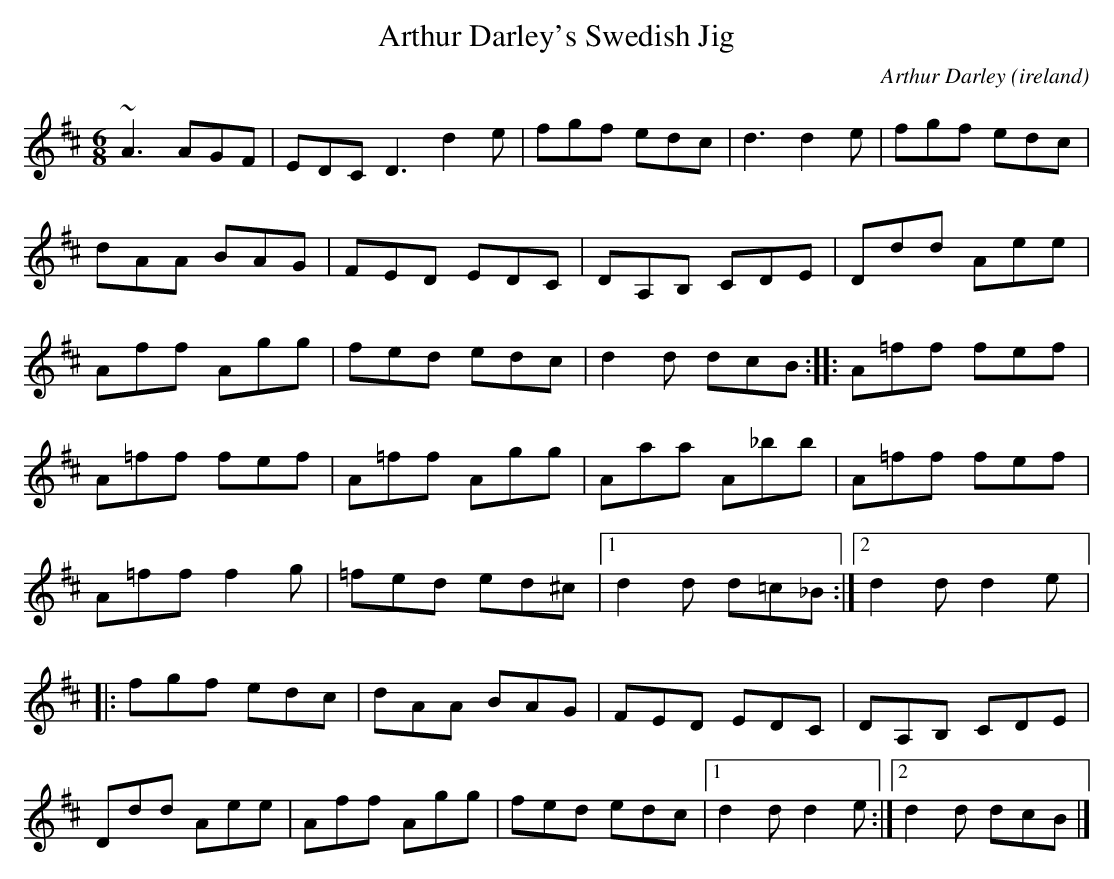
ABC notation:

X:1
T:Arthur Darley's Swedish Jig
O:ireland
M:6/8
C:Arthur Darley
K:D
~A3 AGF|\
M:9/8\
EDC D3 d2e|\
M:6/8\
fgf edc|d3 d2e|\
fgf edc|dAA BAG|FED EDC|DA,B, CDE|\
Ddd Aee|Aff Agg|fed edc|d2d dcB::\
A=ff fef|A=ff fef|A=ff Agg|Aaa A_bb|\
A=ff fef|A=ff f2g|=fed ed^c\
|1 d2d d=c_B:|2 d2d d2e|:\
fgf edc|dAA BAG|FED EDC|DA,B, CDE|\
Ddd Aee|Aff Agg|fed edc|1 d2d d2e:|2 d2d dcB|]
